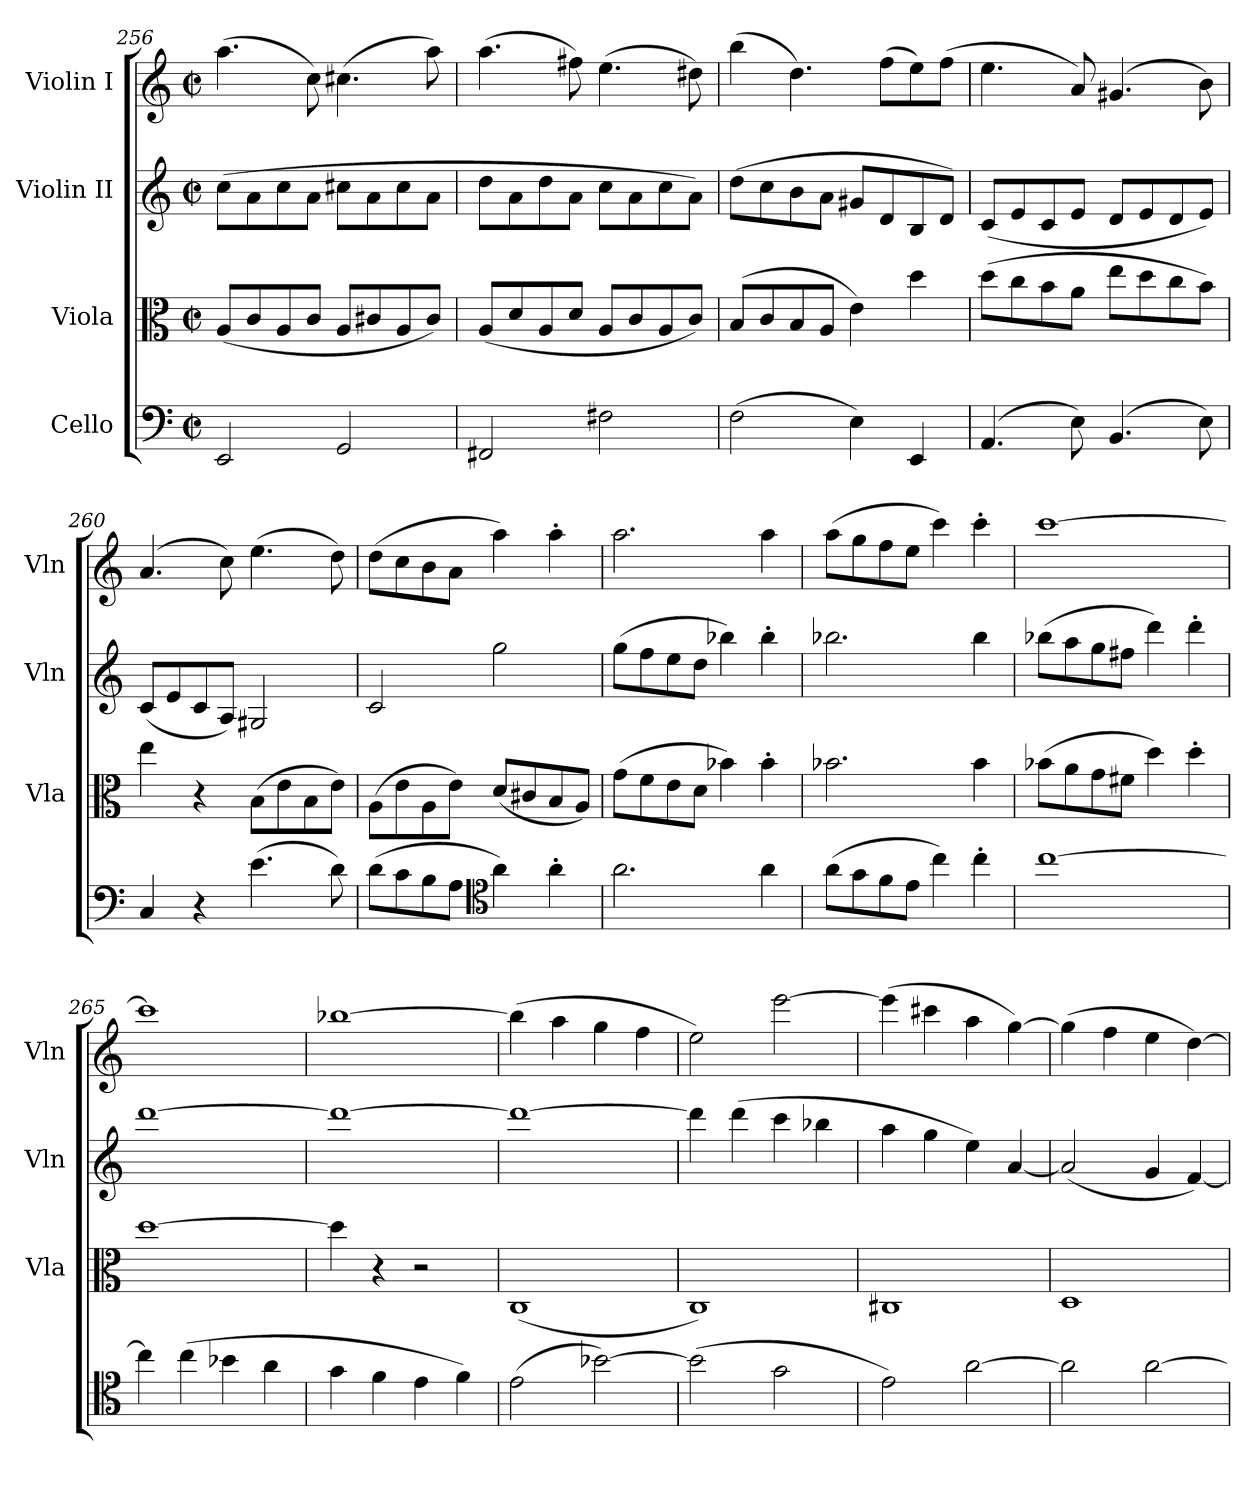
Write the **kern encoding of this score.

**kern	**kern	**kern	**kern
*part4	*part3	*part2	*part1
*staff4	*staff3	*staff2	*staff1
*I"Cello	*I"Viola	*I"Violin II	*I"Violin I
*	*I'Vla	*I'Vln	*I'Vln
*clefF4	*clefC3	*clefG2	*clefG2
*k[]	*k[]	*k[]	*k[]
*M2/2	*M2/2	*M2/2	*M2/2
*met(c|)	*met(c|)	*met(c|)	*met(c|)
=256	=256	=256	=256
2EE/	(<8A/L	(>8cc\L	(>4.aa\
.	8c/	8a\	.
.	8A/	8cc\	.
.	8c/J	8a\J	8cc\)
2GG/	8A/L	8cc#X\L	(>4.cc#X\
.	8c#X/	8a\	.
.	8A/	8cc#\	.
.	8c#/J)	8a\J	8aa\)
=257	=257	=257	=257
2FF#X/	(<8A/L	8dd\L	(>4.aa\
.	8d/	8a\	.
.	8A/	8dd\	.
.	8d/J	8a\J	8ff#X\)
2F#X\	8A/L	8cc\L	(>4.ee\
.	8c/	8a\	.
.	8A/	8cc\	.
.	8c/J)	8a\J)	8dd#X\)
=258	=258	=258	=258
(>2F\	(>8B/L	(>8dd\L	(>4bb\
.	8c/	8cc\	.
.	8B/	8b\	4.dd\)
.	8A/J	8a\J	.
4E\)	4e\)	8g#X/L	.
.	.	8d/	(>8ff\L
4EE/	4dd\	8B/	8ee\)
.	.	8d/J)	(>8ff\J
=259	=259	=259	=259
(>4.AA/	(>8dd\L	(>8c/L	4.ee\
.	8cc\	8e/	.
.	8b\	8c/	.
8E\)	8a\J	8e/J	8a/)
(>4.BB/	8ee\L	8d/L	(>4.g#X/
.	8dd\	8e/	.
.	8cc\	8d/	.
8E\)	8b\J)	8e/J)	8b\)
!!LO:LB:g=z
=260	=260	=260	=260
4C/	4ee\	(<8c/L	(>4.a/
.	.	8e/	.
4r	4r	8c/	.
.	.	8A/J)	8cc\)
(>4.e\	(>8B\L	2G#X/	(>4.ee\
.	8e\	.	.
.	8B\	.	.
8d\)	8e\J)	.	8dd\)
=261	=261	=261	=261
(>8d\L	(>8A\L	2c/	(>8dd\L
8c\	8e\	.	8cc\
8B\	8A\	.	8b\
8A\J	8e\J)	.	8a\J
*clefC4	*	*	*
4a\)	(<8d/L	2gg\	4aa\)
.	8c#X/	.	.
4a'\	8B/	.	4aa'\
.	8A/J)	.	.
=262	=262	=262	=262
2.a\	(>8g\L	(>8gg\L	2.aa\
.	8f\	8ff\	.
.	8e\	8ee\	.
.	8d\J	8dd\J	.
.	4b-X\)	4bb-X\)	.
4a\	4b-'\	4bb-'\	4aa\
=263	=263	=263	=263
(>8a\L	2.b-X\	2.bb-X\	(>8aa\L
8g\	.	.	8gg\
8f\	.	.	8ff\
8e\J	.	.	8ee\J
4cc\)	.	.	4ccc\)
4cc'\	4b-\	4bb-\	4ccc'\
=264	=264	=264	=264
[1cc	(>8b-X\L	(>8bb-X\L	[1ccc
.	8a\	8aa\	.
.	8g\	8gg\	.
.	8f#X\J	8ff#X\J	.
.	4dd\)	4ddd\)	.
.	4dd'\	4ddd'\	.
=265	=265	=265	=265
4cc\]	[1dd	[1ddd	1ccc]
(>4cc\	.	.	.
4b-X\	.	.	.
4a\	.	.	.
=266	=266	=266	=266
4g\	4dd\]	1ddd_	[1bb-X
4f\	4r	.	.
4e\	2r	.	.
4f\)	.	.	.
=267	=267	=267	=267
(>2e\	(>1C	1ddd_	(>4bb-\]
.	.	.	4aa\
[2b-X\)	.	.	4gg\
.	.	.	4ff\
=268	=268	=268	=268
(>2b-\]	1C)	4ddd\]	2ee\)
.	.	(>4ddd\	.
2g\	.	4ccc\	[2eee\
.	.	4bb-X\	.
=269	=269	=269	=269
2e\)	1C#X	4aa\	(>4eee\]
.	.	4gg\	4ccc#X\
[2a\	.	4ee\)	4aa\
.	.	[4a/	[4gg\)
=270	=270	=270	=270
2a\]	1D	(<2a/]	(>4gg\]
.	.	.	4ff\
[2a\	.	4g/	4ee\
.	.	[4f/)	[4dd\)
=	=	=	=
*-	*-	*-	*-
